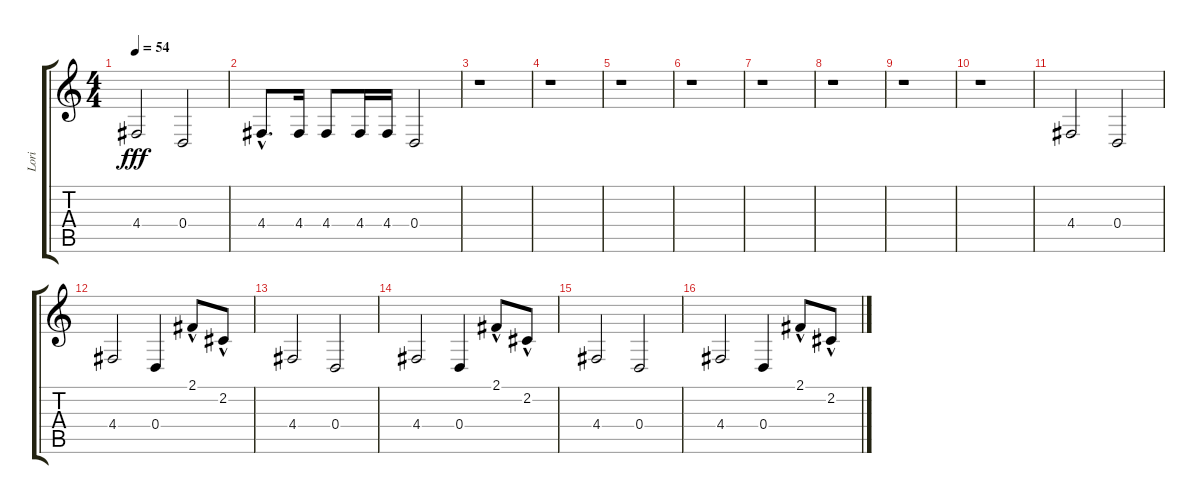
\track ("Lori" "Lori") {instrument cello}
\staff {score tabs}
\tuning (E4 B3 G3 D3 A2 E2) {hide}
\ts (4 4)
\tempo 54
\clef g2
\ks c
4.4.2{dy fff} 0.4.2 |
4.4{hac}.8{d} 4.4.16 4.4.8 4.4.16 4.4.16 0.4.2 |
r.1 |
r.1 |
r.1 |
r.1 |
r.1 |
r.1 |
r.1 |
r.1 |
4.4.2 0.4.2 |
4.4.2 0.4.4 2.1{hac}.8 2.2{hac}.8 |
4.4.2 0.4.2 |
4.4.2 0.4.4 2.1{hac}.8 2.2{hac}.8 |
4.4.2 0.4.2 |
4.4.2 0.4.4 2.1{hac}.8 2.2{hac}.8
